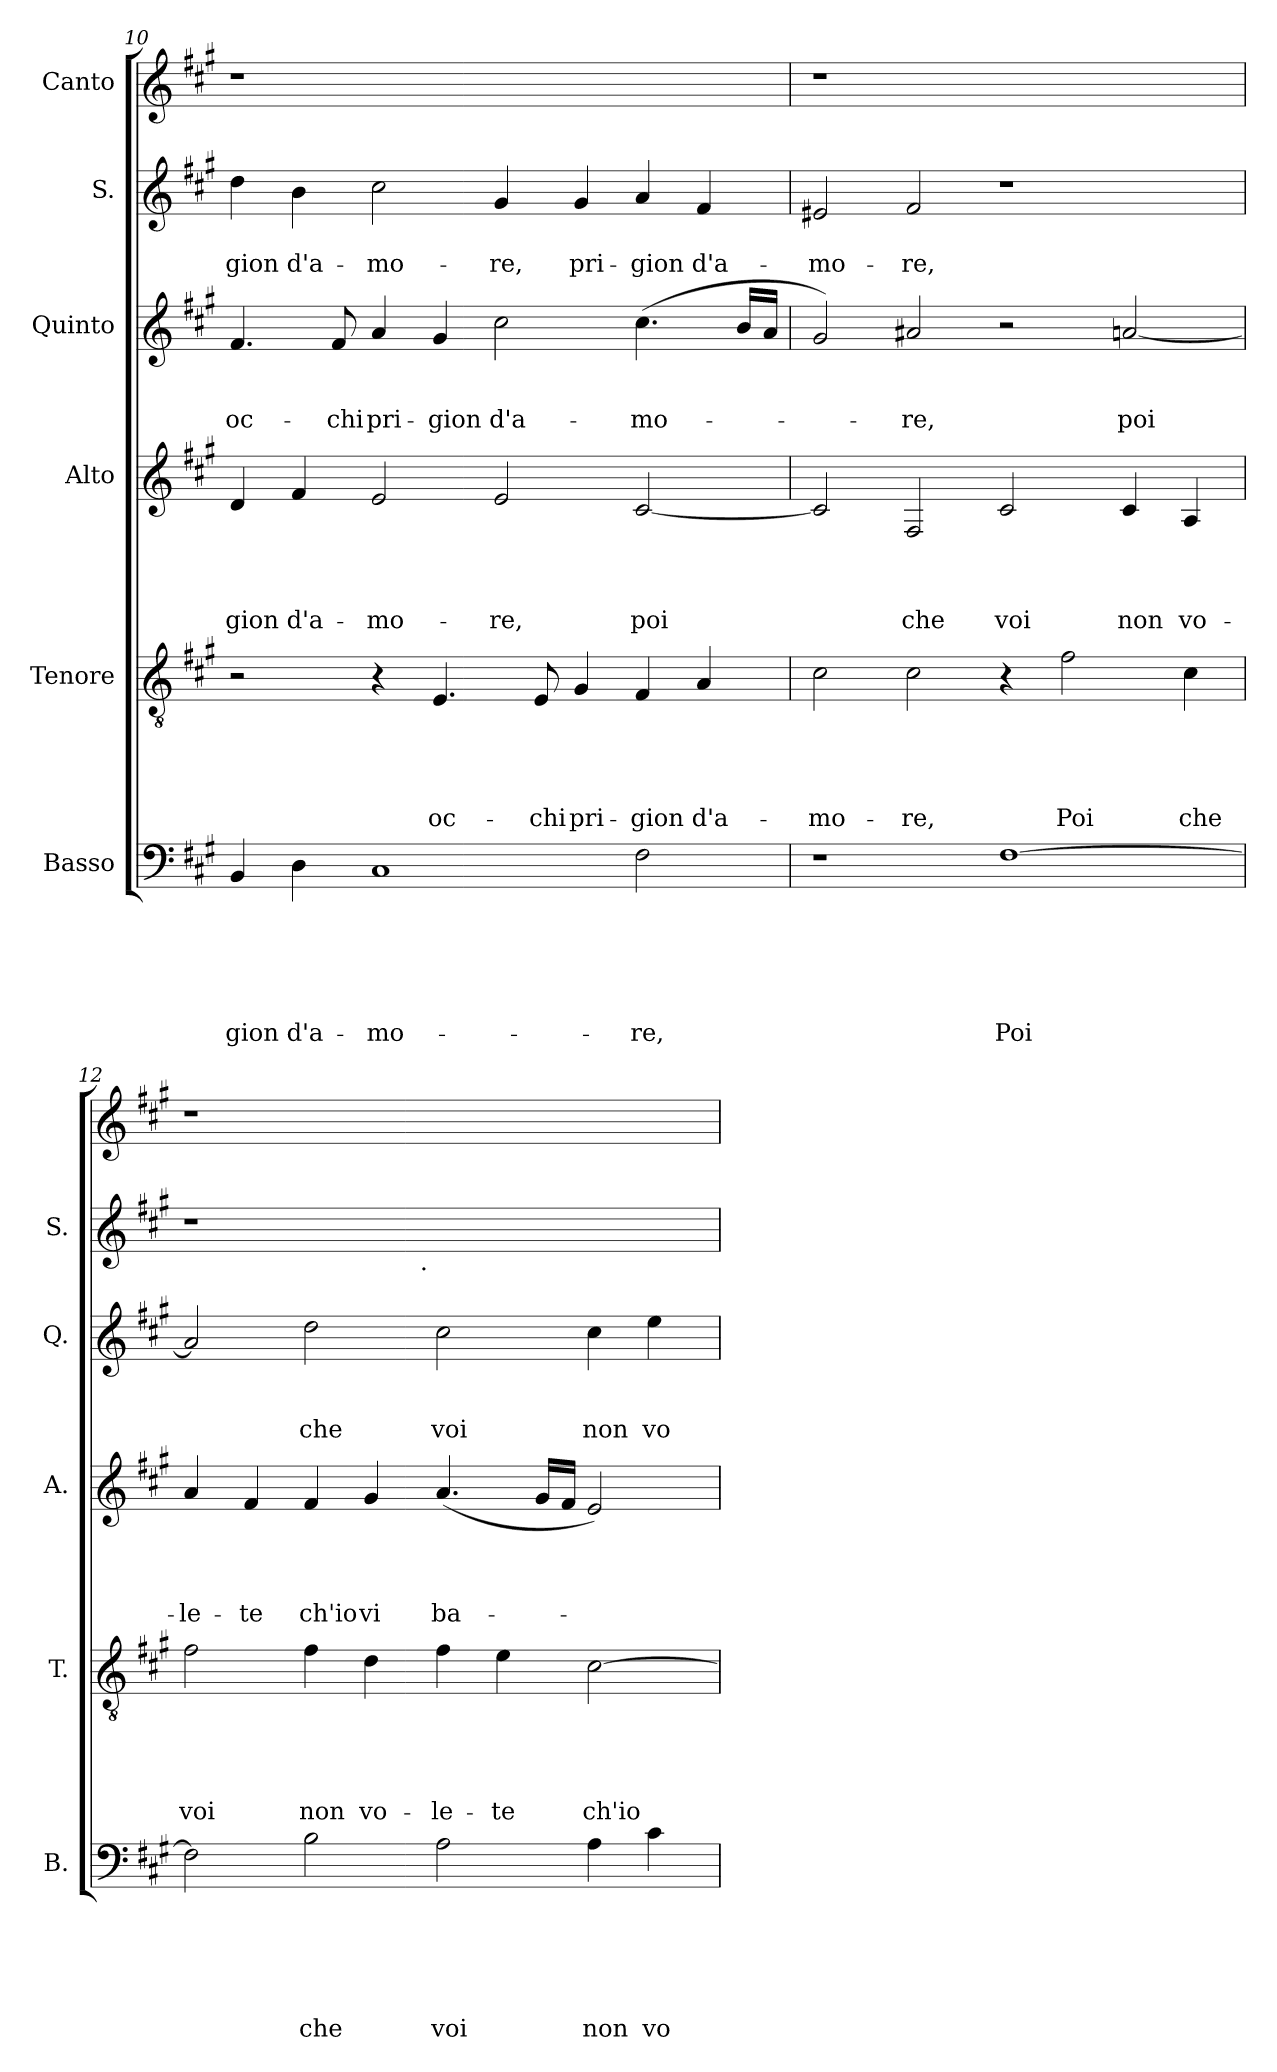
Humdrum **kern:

**kern	**text	**text	**text	**text	**text	**text	**kern	**text	**text	**text	**text	**text	**kern	**text	**text	**text	**text	**kern	**text	**text	**text	**kern	**text	**text	**kern
*part6	*part6	*part6	*part6	*part6	*part6	*part6	*part5	*part5	*part5	*part5	*part5	*part5	*part4	*part4	*part4	*part4	*part4	*part3	*part3	*part3	*part3	*part2	*part2	*part2	*part1
*staff6	*staff6	*staff6	*staff6	*staff6	*staff6	*staff6	*staff5	*staff5	*staff5	*staff5	*staff5	*staff5	*staff4	*staff4	*staff4	*staff4	*staff4	*staff3	*staff3	*staff3	*staff3	*staff2	*staff2	*staff2	*staff1
*I"Basso	*	*	*	*	*	*	*I"Tenore	*	*	*	*	*	*I"Alto	*	*	*	*	*I"Quinto	*	*	*	*I"S.	*	*	*I"Canto
*I'B.	*	*	*	*	*	*	*I'T.	*	*	*	*	*	*I'A.	*	*	*	*	*I'Q.	*	*	*	*I'S.	*	*	*
*clefF4	*	*	*	*	*	*	*clefGv2	*	*	*	*	*	*clefG2	*	*	*	*	*clefG2	*	*	*	*clefG2	*	*	*clefG2
*k[f#c#g#]	*	*	*	*	*	*	*k[f#c#g#]	*	*	*	*	*	*k[f#c#g#]	*	*	*	*	*k[f#c#g#]	*	*	*	*k[f#c#g#]	*	*	*k[f#c#g#]
*A:	*	*	*	*	*	*	*A:	*	*	*	*	*	*A:	*	*	*	*	*A:	*	*	*	*A:	*	*	*A:
=10	=10	=10	=10	=10	=10	=10	=10	=10	=10	=10	=10	=10	=10	=10	=10	=10	=10	=10	=10	=10	=10	=10	=10	=10	=10
!	!	!	!	!	!	!LO:LY:b:rj	!	!	!	!	!	!	!	!	!	!	!LO:LY:b:rj	!	!	!	!LO:LY:b	!	!	!LO:LY:b:rj	!
4BB/	.	.	.	.	.	-gion	2r	.	.	.	.	.	4d/	.	.	.	-gion	4.f#/	.	.	oc-	4dd\	.	-gion	1r
!	!	!	!	!	!	!LO:LY:b	!	!	!	!	!	!	!	!	!	!	!LO:LY:b	!	!	!	!	!	!	!LO:LY:b	!
4D\	.	.	.	.	.	d'a-	.	.	.	.	.	.	4f#/	.	.	.	d'a-	.	.	.	.	4b\	.	d'a-	.
!	!	!	!	!	!	!	!	!	!	!	!	!	!	!	!	!	!	!	!	!	!LO:LY:b	!	!	!	!
.	.	.	.	.	.	.	.	.	.	.	.	.	.	.	.	.	.	8f#/	.	.	-chi	.	.	.	.
!	!	!	!	!	!	!LO:LY:b	!	!	!	!	!	!	!	!	!	!	!LO:LY:b	!	!	!	!LO:LY:b	!	!	!LO:LY:b	!
1C#	.	.	.	.	.	-mo-	4r	.	.	.	.	.	2e/	.	.	.	-mo-	4a/	.	.	pri-	2cc#\	.	-mo-	.
!	!	!	!	!	!	!	!	!	!	!	!	!LO:LY:b	!	!	!	!	!	!	!	!	!LO:LY:b	!	!	!	!
.	.	.	.	.	.	.	4.E/	.	.	.	.	oc-	.	.	.	.	.	4g#/	.	.	-gion	.	.	.	.
!	!	!	!	!	!	!	!	!	!	!	!	!	!	!	!	!	!LO:LY:b	!	!	!	!LO:LY:b	!	!	!LO:LY:b	!
.	.	.	.	.	.	.	.	.	.	.	.	.	2e/	.	.	.	-re,	2cc#\	.	.	d'a-	4g#/	.	-re,	1ryy
!	!	!	!	!	!	!	!	!	!	!	!	!LO:LY:b	!	!	!	!	!	!	!	!	!	!	!	!	!
.	.	.	.	.	.	.	8E/	.	.	.	.	-chi	.	.	.	.	.	.	.	.	.	.	.	.	.
!	!	!	!	!	!	!	!	!	!	!	!	!LO:LY:b	!	!	!	!	!	!	!	!	!	!	!	!LO:LY:b	!
.	.	.	.	.	.	.	4G#/	.	.	.	.	pri-	.	.	.	.	.	.	.	.	.	4g#/	.	pri-	.
!	!	!	!	!	!	!LO:LY:b	!	!	!	!	!	!LO:LY:b	!	!	!	!	!LO:LY:b	!	!	!	!LO:LY:b	!	!	!LO:LY:b	!
2F#\	.	.	.	.	.	-re,	4F#/	.	.	.	.	-gion	[<2c#/	.	.	.	poi	(>4.cc#\	.	.	-mo-	4a/	.	-gion	.
!	!	!	!	!	!	!	!	!	!	!	!	!LO:LY:b	!	!	!	!	!	!	!	!	!	!	!	!LO:LY:b	!
.	.	.	.	.	.	.	4A/	.	.	.	.	d'a-	.	.	.	.	.	.	.	.	.	4f#/	.	d'a-	.
.	.	.	.	.	.	.	.	.	.	.	.	.	.	.	.	.	.	16b/LL	.	.	.	.	.	.	.
.	.	.	.	.	.	.	.	.	.	.	.	.	.	.	.	.	.	16a/JJ	.	.	.	.	.	.	.
=11	=11	=11	=11	=11	=11	=11	=11	=11	=11	=11	=11	=11	=11	=11	=11	=11	=11	=11	=11	=11	=11	=11	=11	=11	=11
!	!	!	!	!	!	!	!	!	!	!	!	!LO:LY:b	!	!	!	!	!	!	!	!	!	!	!	!LO:LY:b	!
1r	.	.	.	.	.	.	2c#\	.	.	.	.	-mo-	2c#/]	.	.	.	.	2g#/)	.	.	.	2e#X/	.	-mo-	1r
!	!	!	!	!	!	!	!	!	!	!	!	!LO:LY:b	!	!	!	!	!LO:LY:b	!	!	!	!LO:LY:b	!	!	!LO:LY:b	!
.	.	.	.	.	.	.	2c#\	.	.	.	.	-re,	2F#/	.	.	.	che	2a#X/	.	.	-re,	2f#/	.	-re,	.
!	!	!	!	!	!	!LO:LY:b	!	!	!	!	!	!	!	!	!	!	!LO:LY:b	!	!	!	!	!	!	!	!
[>1F#	.	.	.	.	.	Poi	4r	.	.	.	.	.	2c#/	.	.	.	voi	2r	.	.	.	1r	.	.	1ryy
!	!	!	!	!	!	!	!	!	!	!	!	!LO:LY:b	!	!	!	!	!	!	!	!	!	!	!	!	!
.	.	.	.	.	.	.	2f#\	.	.	.	.	Poi	.	.	.	.	.	.	.	.	.	.	.	.	.
!	!	!	!	!	!	!	!	!	!	!	!	!	!	!	!	!	!LO:LY:b	!	!	!	!LO:LY:b	!	!	!	!
.	.	.	.	.	.	.	.	.	.	.	.	.	4c#/	.	.	.	non	[<2an/	.	.	poi	.	.	.	.
!	!	!	!	!	!	!	!	!	!	!	!	!LO:LY:b	!	!	!	!	!LO:LY:b	!	!	!	!	!	!	!	!
.	.	.	.	.	.	.	4c#\	.	.	.	.	che	4A/	.	.	.	vo-	.	.	.	.	.	.	.	.
=12	=12	=12	=12	=12	=12	=12	=12	=12	=12	=12	=12	=12	=12	=12	=12	=12	=12	=12	=12	=12	=12	=12	=12	=12	=12
!	!	!	!	!	!	!	!	!	!	!	!	!LO:LY:b	!	!	!	!	!LO:LY:b	!	!	!	!	!	!	!	!
*	*	*	*	*	*	*	*	*	*	*	*	*	*	*	*	*	*	*	*	*	*	*^	*	*	*
2F#\]	.	.	.	.	.	.	2f#\	.	.	.	.	voi	4a/	.	.	.	-le-	2a/]	.	.	.	1r	2ryy	.	.	1r
!	!	!	!	!	!	!	!	!	!	!	!	!	!	!	!	!	!LO:LY:b:rj	!	!	!	!	!	!	!	!	!
.	.	.	.	.	.	.	.	.	.	.	.	.	4f#/	.	.	.	-te	.	.	.	.	.	.	.	.	.
!	!	!	!	!	!	!LO:LY:b	!	!	!	!	!	!LO:LY:b	!	!	!	!	!LO:LY:b	!	!	!	!LO:LY:b	!	!	!	!	!
2B\	.	.	.	.	.	che	4f#\	.	.	.	.	non	4f#/	.	.	.	ch'io	2dd\	.	.	che	.	4...ryy	.	.	.
!	!	!	!	!	!	!	!	!	!	!	!	!LO:LY:b	!	!	!	!	!LO:LY:b	!	!	!	!	!	!	!	!	!
.	.	.	.	.	.	.	4d\	.	.	.	.	vo-	4g#/	.	.	.	vi	.	.	.	.	.	.	.	.	.
!	!	!	!	!	!	!	!	!	!	!	!	!	!	!	!	!	!	!	!	!	!	!	!LO:TX:b:t=.	!	!	!
.	.	.	.	.	.	.	.	.	.	.	.	.	.	.	.	.	.	.	.	.	.	.	1ryy	.	.	.
!	!	!	!	!	!	!LO:LY:b	!	!	!	!	!	!LO:LY:b	!	!	!	!	!LO:LY:b	!	!	!	!LO:LY:b	!	!	!	!	!
2A\	.	.	.	.	.	voi	4f#\	.	.	.	.	-le-	(<4.a/	.	.	.	ba-	2cc#\	.	.	voi	1ryy	.	.	.	1ryy
!	!	!	!	!	!	!	!	!	!	!	!	!LO:LY:b	!	!	!	!	!	!	!	!	!	!	!	!	!	!
.	.	.	.	.	.	.	4e\	.	.	.	.	-te	.	.	.	.	.	.	.	.	.	.	.	.	.	.
.	.	.	.	.	.	.	.	.	.	.	.	.	16g#/LL	.	.	.	.	.	.	.	.	.	.	.	.	.
.	.	.	.	.	.	.	.	.	.	.	.	.	16f#/JJ	.	.	.	.	.	.	.	.	.	.	.	.	.
!	!	!	!	!	!	!LO:LY:b	!	!	!	!	!	!LO:LY:b	!	!	!	!	!	!	!	!	!LO:LY:b	!	!	!	!	!
4A\	.	.	.	.	.	non	[<2c#\	.	.	.	.	ch'io	2e/)	.	.	.	.	4cc#\	.	.	non	.	.	.	.	.
!	!	!	!	!	!	!LO:LY:b	!	!	!	!	!	!	!	!	!	!	!	!	!	!	!LO:LY:b	!	!	!	!	!
4c#\	.	.	.	.	.	vo-	.	.	.	.	.	.	.	.	.	.	.	4ee\	.	.	vo-	.	.	.	.	.
.	.	.	.	.	.	.	.	.	.	.	.	.	.	.	.	.	.	.	.	.	.	.	32ryy	.	.	.
*	*	*	*	*	*	*	*	*	*	*	*	*	*	*	*	*	*	*	*	*	*	*v	*v	*	*	*
=	=	=	=	=	=	=	=	=	=	=	=	=	=	=	=	=	=	=	=	=	=	=	=	=	=
*-	*-	*-	*-	*-	*-	*-	*-	*-	*-	*-	*-	*-	*-	*-	*-	*-	*-	*-	*-	*-	*-	*-	*-	*-	*-
